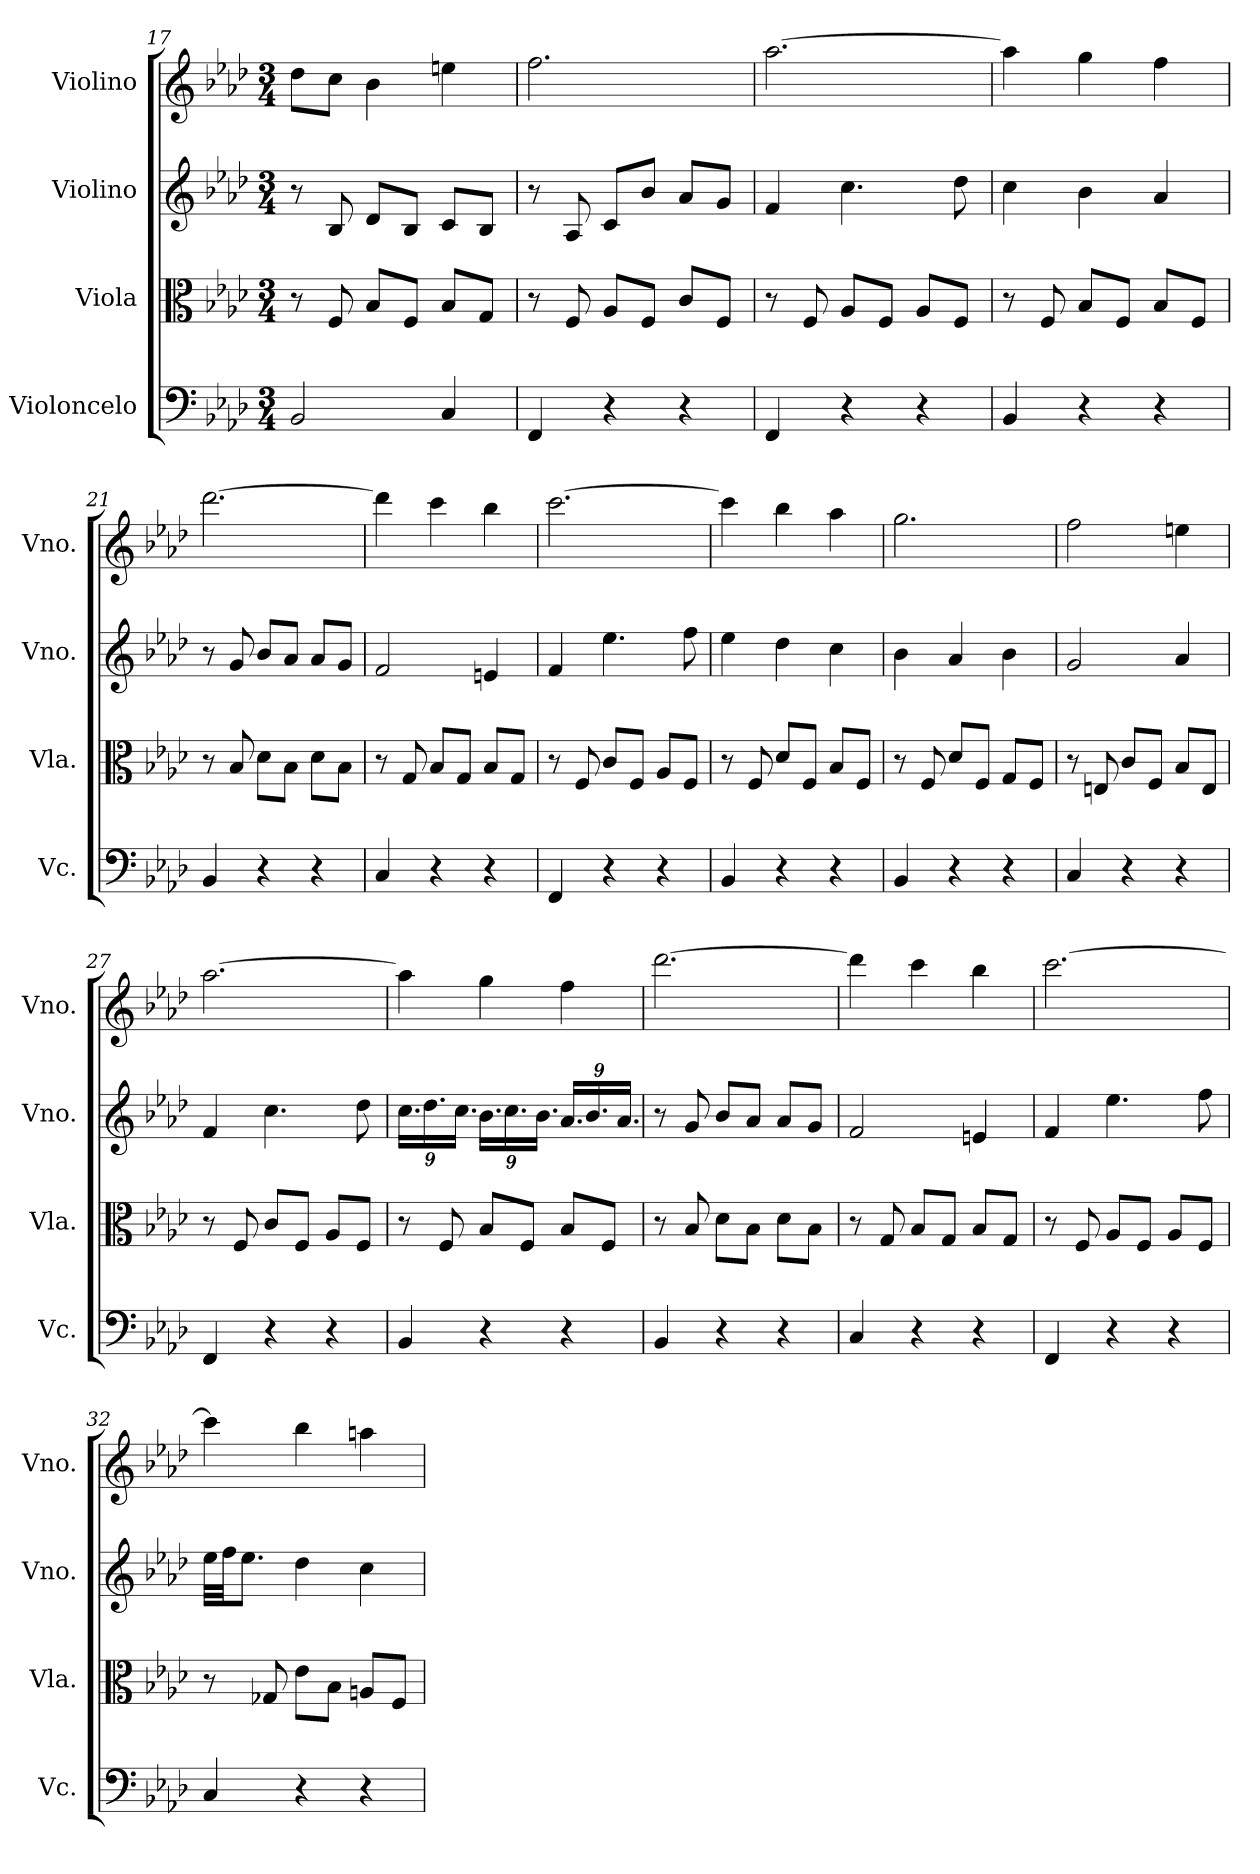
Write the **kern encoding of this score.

**kern	**kern	**kern	**kern
*part4	*part3	*part2	*part1
*staff4	*staff3	*staff2	*staff1
*I"Violoncelo	*I"Viola	*I"Violino	*I"Violino
*I'Vc.	*I'Vla.	*I'Vno.	*I'Vno.
*clefF4	*clefC3	*clefG2	*clefG2
*k[b-e-a-d-]	*k[b-e-a-d-]	*k[b-e-a-d-]	*k[b-e-a-d-]
*M3/4	*M3/4	*M3/4	*M3/4
=17	=17	=17	=17
2BB-/	8r	8r	8dd-\L
.	8F/	8B-/	8cc\J
.	8B-/L	8d-/L	4b-\
.	8F/J	8B-/J	.
4C/	8B-/L	8c/L	4een\
.	8G/J	8B-/J	.
=18	=18	=18	=18
4FF/	8r	8r	2.ff\
.	8F/	8A-/	.
4r	8A-/L	8c/L	.
.	8F/J	8b-/J	.
4r	8c/L	8a-/L	.
.	8F/J	8g/J	.
=19	=19	=19	=19
4FF/	8r	4f/	[2.aa-\
.	8F/	.	.
4r	8A-/L	4.cc\	.
.	8F/J	.	.
4r	8A-/L	.	.
.	8F/J	8dd-\	.
=20	=20	=20	=20
4BB-/	8r	4cc\	4aa-\]
.	8F/	.	.
4r	8B-/L	4b-\	4gg\
.	8F/J	.	.
4r	8B-/L	4a-/	4ff\
.	8F/J	.	.
!!LO:LB:g=z
=21	=21	=21	=21
4BB-/	8r	8r	[2.ddd-\
.	8B-/	8g/	.
4r	8d-\L	8b-/L	.
.	8B-\J	8a-/J	.
4r	8d-\L	8a-/L	.
.	8B-\J	8g/J	.
=22	=22	=22	=22
4C/	8r	2f/	4ddd-\]
.	8G/	.	.
4r	8B-/L	.	4ccc\
.	8G/J	.	.
4r	8B-/L	4en/	4bb-\
.	8G/J	.	.
=23	=23	=23	=23
4FF/	8r	4f/	[2.ccc\
.	8F/	.	.
4r	8c/L	4.ee-\	.
.	8F/J	.	.
4r	8A-/L	.	.
.	8F/J	8ff\	.
=24	=24	=24	=24
4BB-/	8r	4ee-\	4ccc\]
.	8F/	.	.
4r	8d-/L	4dd-\	4bb-\
.	8F/J	.	.
4r	8B-/L	4cc\	4aa-\
.	8F/J	.	.
=25	=25	=25	=25
4BB-/	8r	4b-\	2.gg\
.	8F/	.	.
4r	8d-/L	4a-/	.
.	8F/J	.	.
4r	8G/L	4b-\	.
.	8F/J	.	.
=26	=26	=26	=26
4C/	8r	2g/	2ff\
.	8En/	.	.
4r	8c/L	.	.
.	8F/J	.	.
4r	8B-/L	4a-/	4een\
.	8E/J	.	.
!!LO:LB:g=z
=27	=27	=27	=27
4FF/	8r	4f/	[2.aa-\
.	8F/	.	.
4r	8c/L	4.cc\	.
.	8F/J	.	.
4r	8A-/L	.	.
.	8F/J	8dd-\	.
=28	=28	=28	=28
*	*	*Xbrackettup	*
4BB-/	8r	18.cc\LL	4aa-\]
.	.	18.dd-\	.
.	8F/	.	.
.	.	18.cc\JJ	.
4r	8B-/L	18.b-\LL	4gg\
.	.	18.cc\	.
.	8F/J	.	.
.	.	18.b-\JJ	.
4r	8B-/L	18.a-/LL	4ff\
.	.	18.b-/	.
.	8F/J	.	.
.	.	18.a-/JJ	.
=29	=29	=29	=29
4BB-/	8r	8r	[2.ddd-\
.	8B-/	8g/	.
4r	8d-\L	8b-/L	.
.	8B-\J	8a-/J	.
4r	8d-\L	8a-/L	.
.	8B-\J	8g/J	.
=30	=30	=30	=30
4C/	8r	2f/	4ddd-\]
.	8G/	.	.
4r	8B-/L	.	4ccc\
.	8G/J	.	.
4r	8B-/L	4en/	4bb-\
.	8G/J	.	.
=31	=31	=31	=31
4FF/	8r	4f/	[2.ccc\
.	8F/	.	.
4r	8A-/L	4.ee-\	.
.	8F/J	.	.
4r	8A-/L	.	.
.	8F/J	8ff\	.
!!LO:PB:g=z
=32	=32	=32	=32
4C/	8r	32ee-\LLL	4ccc\]
.	.	32ff\JJ	.
.	.	8.ee-\J	.
.	8G-X/	.	.
4r	8e-\L	4dd-\	4bb-\
.	8B-\J	.	.
4r	8An/L	4cc\	4aan\
.	8F/J	.	.
=	=	=	=
*-	*-	*-	*-
